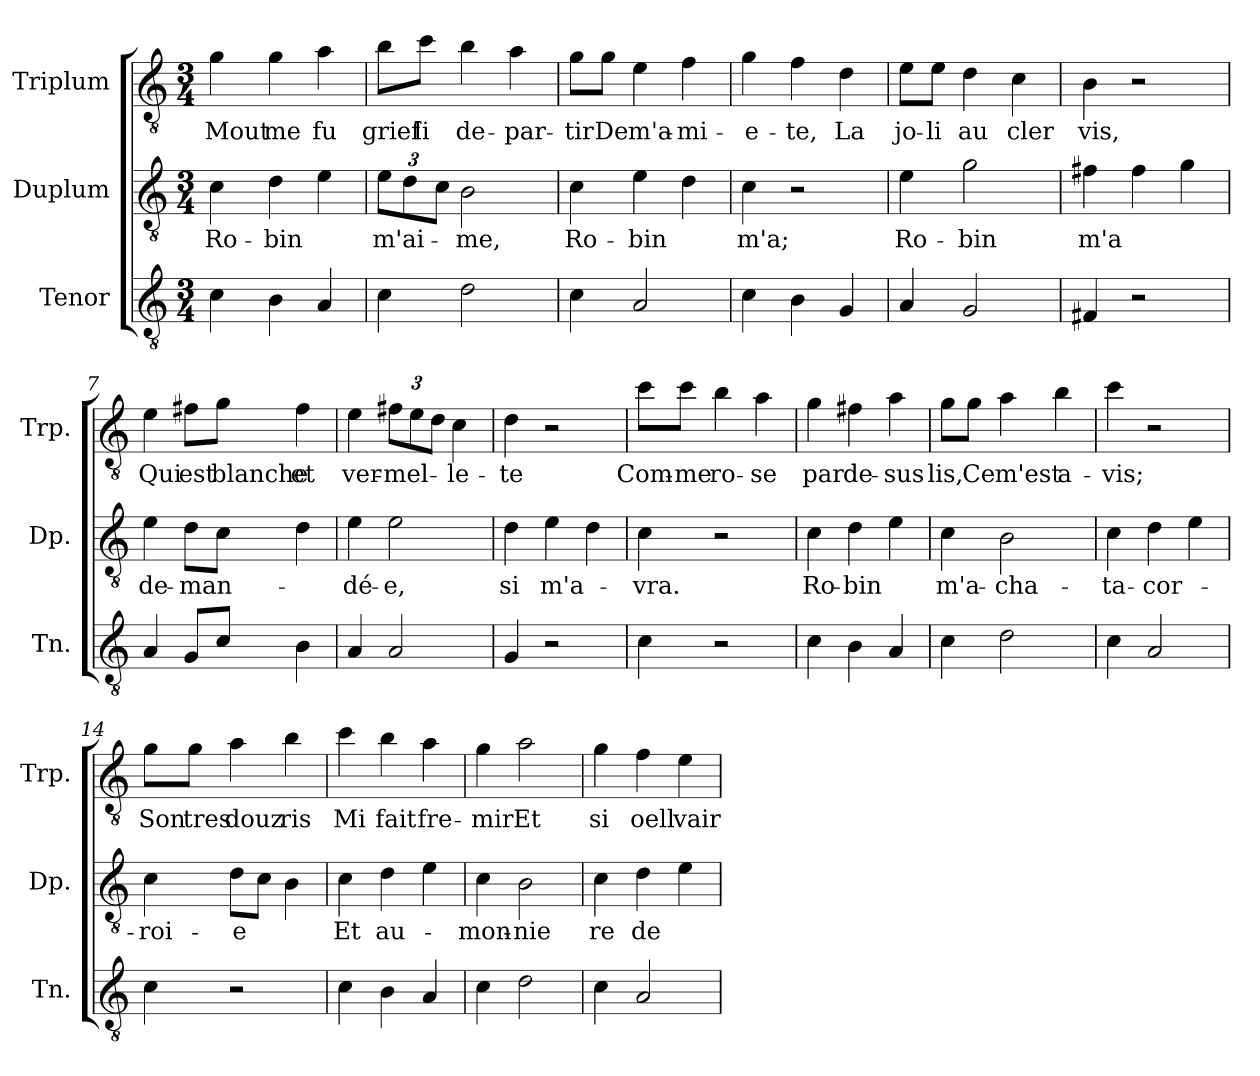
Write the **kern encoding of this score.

**kern	**kern	**text	**kern	**text
*part3	*part2	*part2	*part1	*part1
*staff3	*staff2	*staff2	*staff1	*staff1
*I"Tenor	*I"Duplum	*	*I"Triplum	*
*I'Tn.	*I'Dp.	*	*I'Trp.	*
*clefGv2	*clefGv2	*	*clefGv2	*
*k[]	*k[]	*	*k[]	*
*M3/4	*M3/4	*	*M3/4	*
=1	=1	=1	=1	=1
!	!	!LO:LY:b	!	!LO:LY:b
4c\	4c\	Ro-	4g\	Mout
!	!	!LO:LY:b	!	!LO:LY:b
4B\	4d\	-bin	4g\	me
!	!	!	!	!LO:LY:b
4A/	4e\	.	4a\	fu
=2	=2	=2	=2	=2
*	*Xbrackettup	*	*	*
!	!	!LO:LY:b	!	!LO:LY:b
4c\	12e\L	m'ai-	8b\L	grief
.	12d\	.	.	.
!	!	!	!	!LO:LY:b
.	.	.	8cc\J	li
.	12c\J	.	.	.
!	!	!LO:LY:b	!	!LO:LY:b
2d\	2B\	-me,	4b\	de-
!	!	!	!	!LO:LY:b
.	.	.	4a\	-par-
=3	=3	=3	=3	=3
!	!	!LO:LY:b	!	!LO:LY:b
4c\	4c\	Ro-	8g\L	-tir
!	!	!	!	!LO:LY:b
.	.	.	8g\J	De
!	!	!LO:LY:b	!	!LO:LY:b
2A/	4e\	-bin	4e\	m'a-
!	!	!	!	!LO:LY:b
.	4d\	.	4f\	-mi-
=4	=4	=4	=4	=4
!	!	!LO:LY:b	!	!LO:LY:b
4c\	4c\	m'a;	4g\	-e-
!	!	!	!	!LO:LY:b
4B\	2r	.	4f\	-te,
!	!	!	!	!LO:LY:b
4G/	.	.	4d\	La
=5	=5	=5	=5	=5
!	!	!LO:LY:b	!	!LO:LY:b
4A/	4e\	Ro-	8e\L	jo-
!	!	!	!	!LO:LY:b
.	.	.	8e\J	-li
!	!	!LO:LY:b	!	!LO:LY:b
2G/	2g\	-bin	4d\	au
!	!	!	!	!LO:LY:b
.	.	.	4c\	cler
=6	=6	=6	=6	=6
!	!	!LO:LY:b	!	!LO:LY:b
4F#X/	4f#X\	m'a	4B\	vis,
2r	4f#\	.	2r	.
.	4g\	.	.	.
!!LO:LB:g=z
=7	=7	=7	=7	=7
!	!	!LO:LY:b	!	!LO:LY:b
4A/	4e\	de-	4e\	Qui
!	!	!LO:LY:b	!	!LO:LY:b
8G/L	8d\L	-man-	8f#X\L	est
!	!	!	!	!LO:LY:b
8c/J	8c\J	.	8g\J	blanche
!	!	!	!	!LO:LY:b
4B\	4d\	.	4f#\	et
=8	=8	=8	=8	=8
!	!	!LO:LY:b	!	!LO:LY:b
4A/	4e\	-dé-	4e\	ver-
!	!	!LO:LY:b	!	!
*	*	*	*Xbrackettup	*
!	!	!	!	!LO:LY:b
2A/	2e\	-e,	12f#X\L	-mel-
.	.	.	12e\	.
.	.	.	12d\J	.
!	!	!	!	!LO:LY:b
.	.	.	4c\	-le-
=9	=9	=9	=9	=9
!	!	!LO:LY:b	!	!LO:LY:b
4G/	4d\	si	4d\	-te
!	!	!LO:LY:b	!	!
2r	4e\	m'a-	2r	.
.	4d\	.	.	.
=10	=10	=10	=10	=10
!	!	!LO:LY:b	!	!LO:LY:b
4c\	4c\	-vra.	8cc\L	Com-
!	!	!	!	!LO:LY:b
.	.	.	8cc\J	-me
!	!	!	!	!LO:LY:b
2r	2r	.	4b\	ro-
!	!	!	!	!LO:LY:b
.	.	.	4a\	-se
=11	=11	=11	=11	=11
!	!	!LO:LY:b	!	!LO:LY:b
4c\	4c\	Ro-	4g\	par
!	!	!LO:LY:b	!	!LO:LY:b
4B\	4d\	-bin	4f#i\	de-
!	!	!	!	!LO:LY:b
4A/	4e\	.	4a\	-sus
=12	=12	=12	=12	=12
!	!	!LO:LY:b	!	!LO:LY:b
4c\	4c\	m'a-	8g\L	lis,
!	!	!	!	!LO:LY:b
.	.	.	8g\J	Ce
!	!	!LO:LY:b	!	!LO:LY:b
2d\	2B\	-cha-	4a\	m'est
!	!	!	!	!LO:LY:b
.	.	.	4b\	a-
=13	=13	=13	=13	=13
!	!	!LO:LY:b	!	!LO:LY:b
4c\	4c\	-ta-	4cc\	-vis;
!	!	!LO:LY:b	!	!
2A/	4d\	-cor-	2r	.
.	4e\	.	.	.
!!LO:LB:g=z
=14	=14	=14	=14	=14
!	!	!LO:LY:b	!	!LO:LY:b
4c\	4c\	-roi-	8g\L	Son
!	!	!	!	!LO:LY:b
.	.	.	8g\J	tres
!	!	!LO:LY:b	!	!LO:LY:b
2r	8d\L	-e	4a\	douz
.	8c\J	.	.	.
!	!	!	!	!LO:LY:b
.	4B\	.	4b\	ris
=15	=15	=15	=15	=15
!	!	!LO:LY:b	!	!LO:LY:b
4c\	4c\	Et	4cc\	Mi
!	!	!LO:LY:b	!	!LO:LY:b
4B\	4d\	au-	4b\	fait
!	!	!	!	!LO:LY:b
4A/	4e\	.	4a\	fre-
=16	=16	=16	=16	=16
!	!	!LO:LY:b	!	!LO:LY:b
4c\	4c\	-mon-	4g\	-mir
!	!	!LO:LY:b	!	!LO:LY:b
2d\	2B\	-nie	2a\	Et
=17	=17	=17	=17	=17
!	!	!LO:LY:b	!	!LO:LY:b
4c\	4c\	re	4g\	si
!	!	!LO:LY:b	!	!LO:LY:b
2A/	4d\	de	4f\	oell
!	!	!	!	!LO:LY:b
.	4e\	.	4e\	vair
=	=	=	=	=
*-	*-	*-	*-	*-
